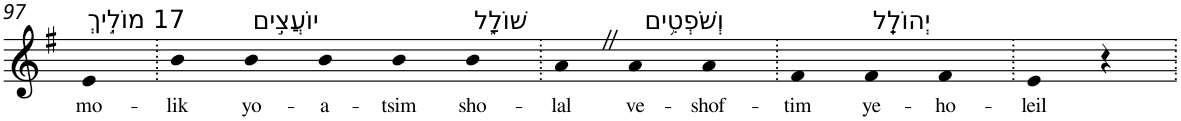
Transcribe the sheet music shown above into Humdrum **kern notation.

**kern	**text
*part1	*part1
*staff1	*staff1
*I"Piano	*
*I'Pno	*
!!LO:PB:g=z
*clefG2	*
*k[f#]	*
*G:	*
=97	=97
!LO:TX:a:t=17 מוֹלִ֣יךְ	!
!	!LO:LY:b
4e	mo-
=98.	=98.
!	!LO:LY:b
4b	-lik
!LO:TX:a:t=יוֹעֲצִ֣ים	!
!	!LO:LY:b
4b	yo-
!	!LO:LY:b
4b	-a-
!	!LO:LY:b
4b	-tsim
!LO:TX:a:t=שׁוֹלָ֑ל	!
!	!LO:LY:b
4b	sho-
=99.	=99.
!	!LO:LY:b
4aZ	-lal
!LO:TX:a:t=וְשֹׁפְטִ֥ים	!
!	!LO:LY:b
4a	ve-
!	!LO:LY:b
4a	-shof-
=100.	=100.
!	!LO:LY:b
4f#	-tim
!LO:TX:a:t=יְהוֹלֵֽל	!
!	!LO:LY:b
4f#	ye-
!	!LO:LY:b
4f#	-ho-
=101.	=101.
!	!LO:LY:b
4e	-leil
4r	.
=.	=.
*-	*-
